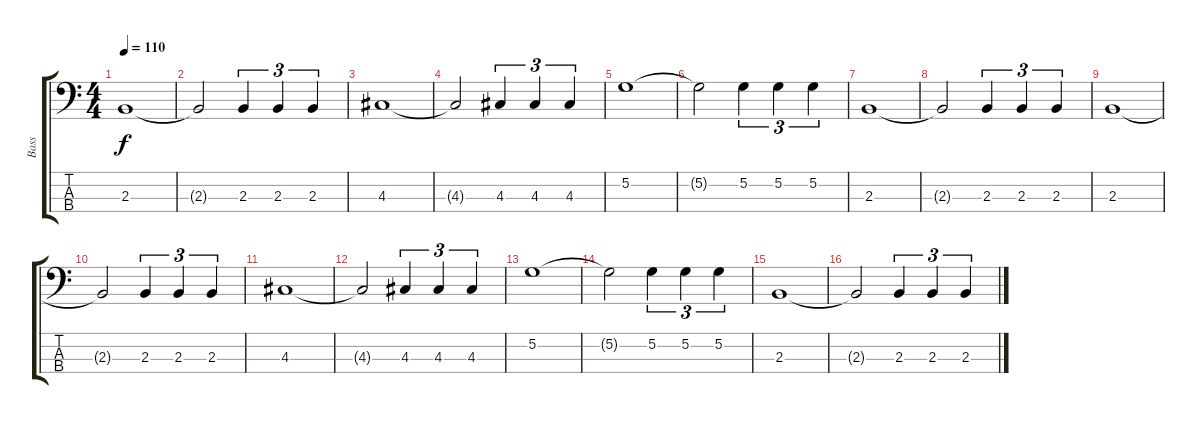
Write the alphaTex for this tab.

\track ("Bass" "Bass") {instrument electricbasspick}
\staff {score tabs}
\tuning (G2 D2 A1 E1) {hide}
\ts (4 4)
\tempo 110
\clef f4
\ks c
2.3.1{dy f} |
2.3{t}.2 2.3.4{tu (3 2)} 2.3.4{tu (3 2)} 2.3.4{tu (3 2)} |
4.3.1 |
4.3{t}.2 4.3.4{tu (3 2)} 4.3.4{tu (3 2)} 4.3.4{tu (3 2)} |
5.2.1 |
5.2{t}.2 5.2.4{tu (3 2)} 5.2.4{tu (3 2)} 5.2.4{tu (3 2)} |
2.3.1 |
2.3{t}.2 2.3.4{tu (3 2)} 2.3.4{tu (3 2)} 2.3.4{tu (3 2)} |
2.3.1 |
2.3{t}.2 2.3.4{tu (3 2)} 2.3.4{tu (3 2)} 2.3.4{tu (3 2)} |
4.3.1 |
4.3{t}.2 4.3.4{tu (3 2)} 4.3.4{tu (3 2)} 4.3.4{tu (3 2)} |
5.2.1 |
5.2{t}.2 5.2.4{tu (3 2)} 5.2.4{tu (3 2)} 5.2.4{tu (3 2)} |
2.3.1 |
2.3{t}.2 2.3.4{tu (3 2)} 2.3.4{tu (3 2)} 2.3.4{tu (3 2)}
